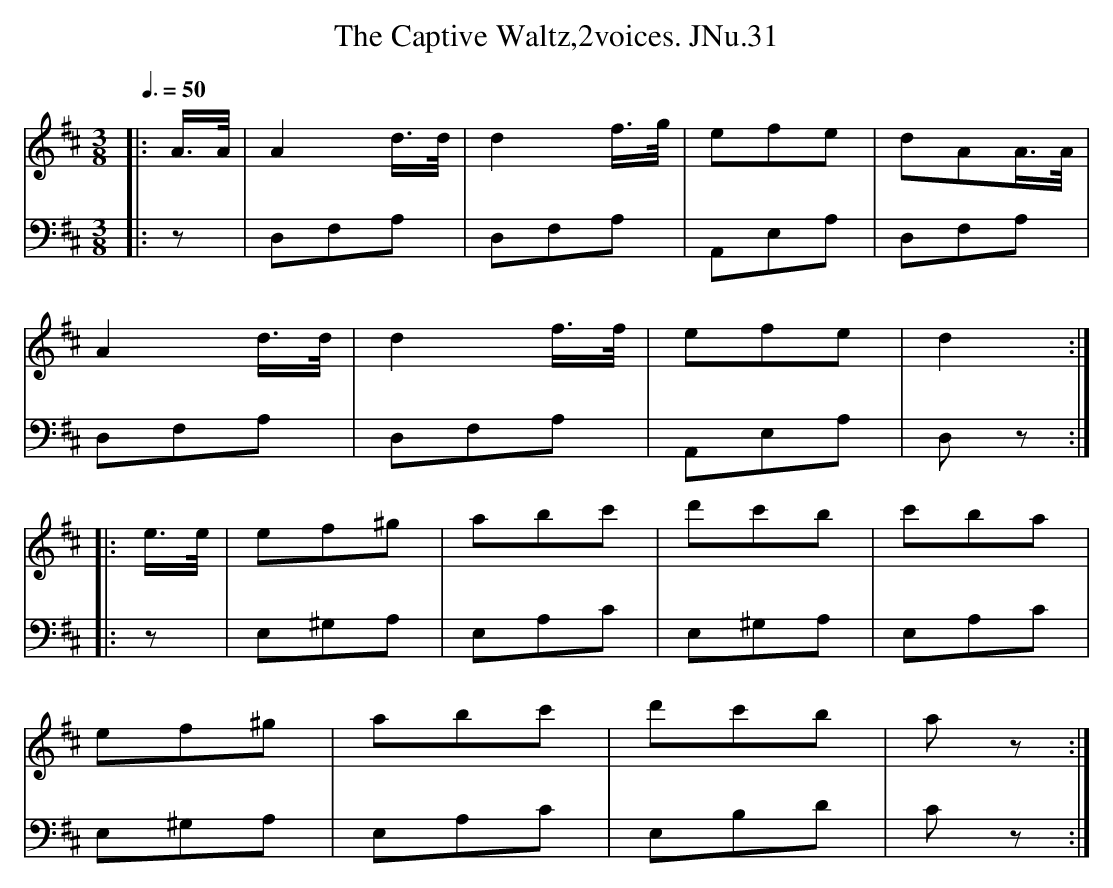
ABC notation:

X:1
T:Captive Waltz,2voices. JNu.31, The
M:3/8
L:1/16
Q:3/8=50
V:1
V:2 clef=bass
K:D
[V:1] |: A>A | A4d>d | d4f>g | e2f2e2 | d2A2A>A |
[V:2] |: z2 | D,2F,2A,2 | D,2F,2A,2 | A,,2E,2A,2 | D,2F,2A,2 |
[V:1] A4d>d | d4f>f | e2f2e2 | d4 :|
[V:2] D,2F,2A,2 | D,2F,2A,2 | A,,2E,2A,2 | D,2z2 :|
[V:1] |: e>e | e2f2^g2 | a2b2c'2 | d'2c'2b2 | c'2b2a2 |
[V:2] |: z2 | E,2^G,2A,2 | E,2A,2C2 | E,2^G,2A,2 | E,2A,2C2 |
[V:1] e2f2^g2 | a2b2c'2 | d'2c'2b2 | a2z2 :|
[V:2] E,2^G,2A,2 | E,2A,2C2 | E,2B,2D2 | C2z2 :|
